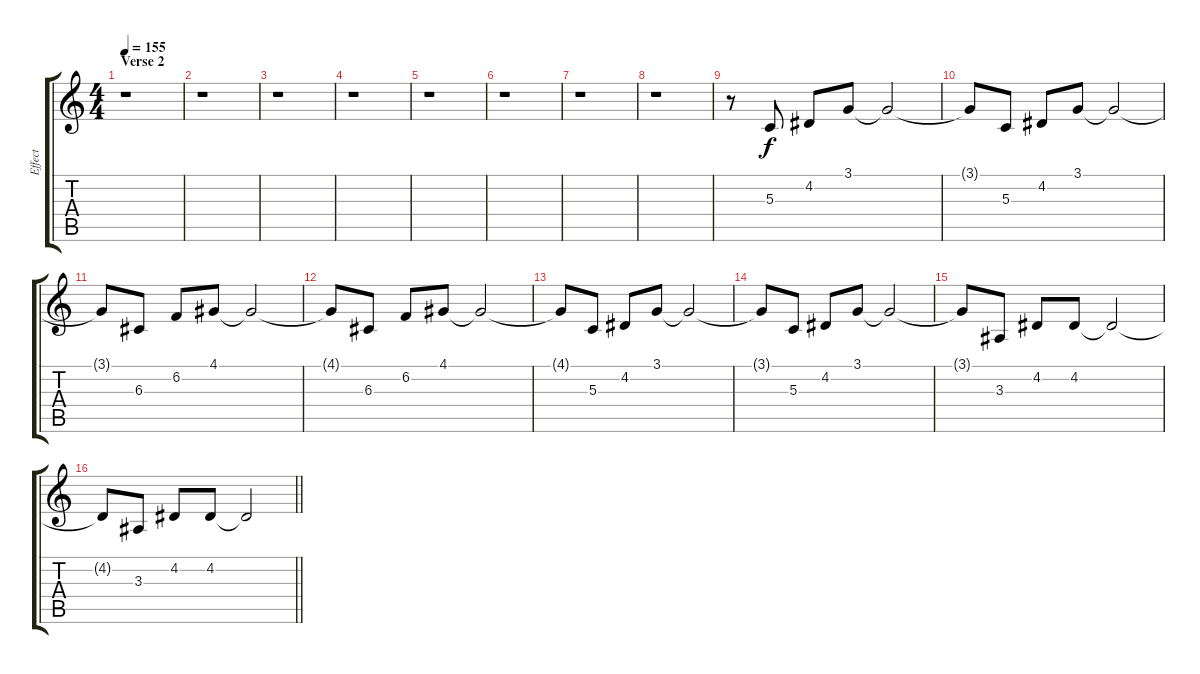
\track ("Effect" "Effect") {mute instrument lead1square}
\staff {score tabs}
\tuning (E4 B3 G3 D3 A2 E2) {hide}
\ts (4 4)
\section ("" "Verse 2")
\tempo 155
\clef g2
\ks c
r.1{dy f} |
r.1 |
r.1 |
r.1 |
r.1 |
r.1 |
r.1 |
r.1 |
r.8 5.3.8 4.2.8 3.1.8 3.1{t}.2 |
3.1{t}.8 5.3.8 4.2.8 3.1.8 3.1{t}.2 |
3.1{t}.8 6.3.8 6.2.8 4.1.8 4.1{t}.2 |
4.1{t}.8 6.3.8 6.2.8 4.1.8 4.1{t}.2 |
4.1{t}.8 5.3.8 4.2.8 3.1.8 3.1{t}.2 |
3.1{t}.8 5.3.8 4.2.8 3.1.8 3.1{t}.2 |
3.1{t}.8 3.3.8 4.2.8 4.2.8 4.2{t}.2 |
\barLineRight lightlight
4.2{t}.8 3.3.8 4.2.8 4.2.8 4.2{t}.2
